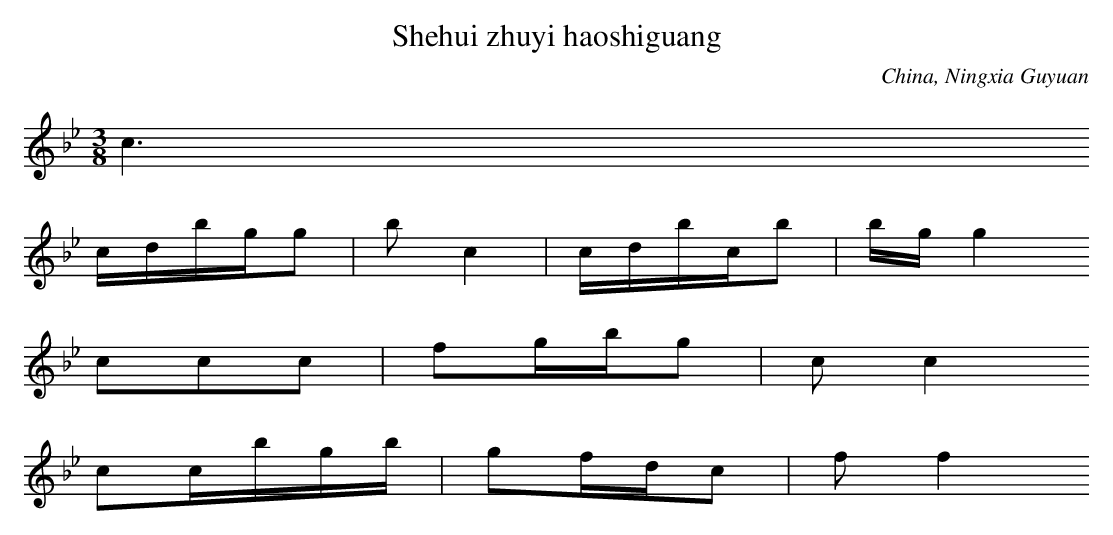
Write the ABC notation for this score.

X:1
T: Shehui zhuyi haoshiguang
O: China, Ningxia Guyuan
M: 3/8
L: 1/16
K: Bb
c6
cdbgg2 | b2c4 | cdbcb2 | bgg4
c2c2c2 | f2gbg2 | c2c4
c2cbgb | g2fdc2 | f2f4
